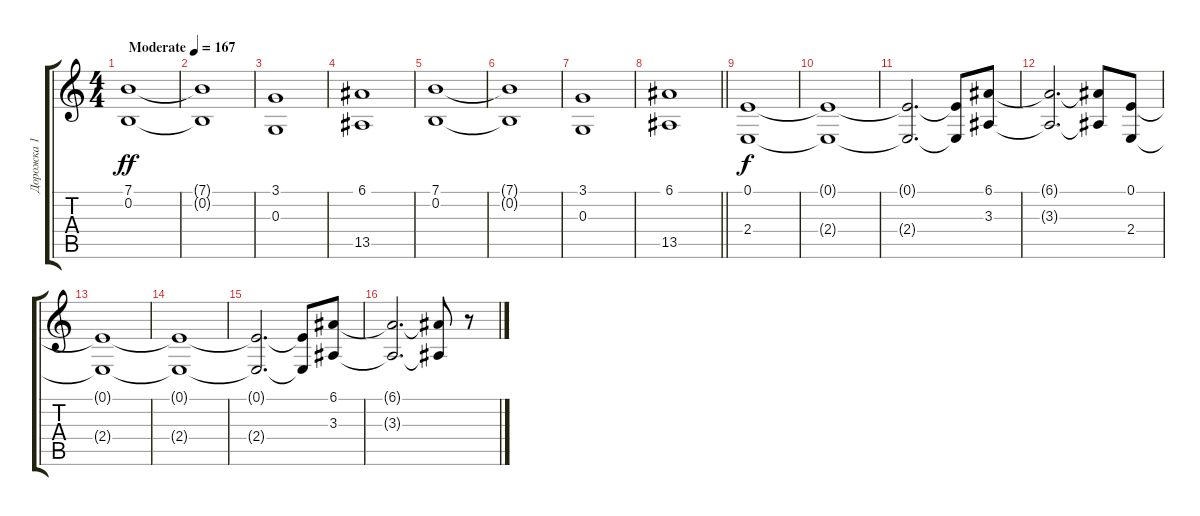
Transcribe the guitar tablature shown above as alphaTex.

\track ("Дорожка 1" "Дорожка 1") {instrument pad3polysynth}
\staff {score tabs}
\tuning (E4 B3 G3 D3 A2 E2) {hide}
\ts (4 4)
\tempo (167 "Moderate")
\clef g2
\ks c
(7.1 0.2).1{dy ff instrument pad3polysynth} |
(7.1{t} 0.2{t}).1 |
(3.1 0.3).1 |
(6.1 13.5).1 |
(7.1 0.2).1 |
(7.1{t} 0.2{t}).1 |
(3.1 0.3).1 |
\barLineRight lightlight
(6.1 13.5).1 |
(0.1 2.4).1{dy f} |
(0.1{t} 2.4{t}).1 |
(0.1{t} 2.4{t}).2{d} (0.1{t} 2.4{t}).8 (6.1 3.3).8 |
(6.1{t} 3.3{t}).2{d} (6.1{t} 3.3{t}).8 (0.1 2.4).8 |
(0.1{t} 2.4{t}).1 |
(0.1{t} 2.4{t}).1 |
(0.1{t} 2.4{t}).2{d} (0.1{t} 2.4{t}).8 (6.1 3.3).8 |
(6.1{t} 3.3{t}).2{d} (6.1{t} 3.3{t}).8 r.8
